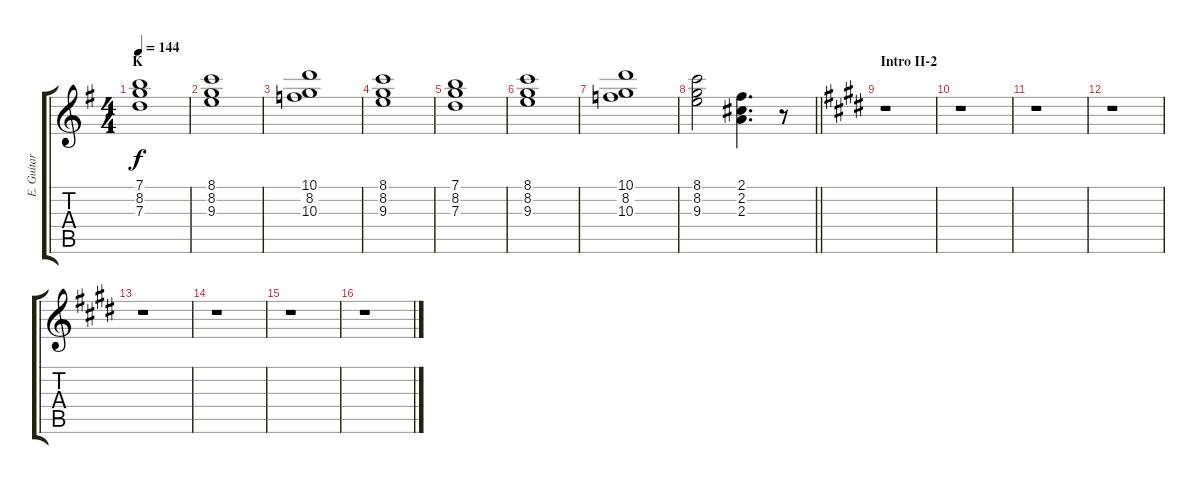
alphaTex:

\track ("E. Guitar III" "E. Guitar ") {instrument electricguitarclean}
\staff {score tabs}
\tuning (E4 B3 G3 D3 A2 E2) {hide}
\ts (4 4)
\section ("" "K")
\tempo 144
\clef g2
\ks g
(7.1 8.2 7.3).1{dy f} |
(8.1 8.2 9.3).1 |
(10.1 8.2 10.3).1 |
(8.1 8.2 9.3).1 |
(7.1 8.2 7.3).1 |
(8.1 8.2 9.3).1 |
(10.1 8.2 10.3).1 |
\barLineRight lightlight
(8.1 8.2 9.3).2 (2.1 2.2 2.3).4{d} r.8 |
\section ("" "Intro II-2")
\ks e
r.1 |
r.1 |
r.1 |
r.1 |
r.1 |
r.1 |
r.1 |
r.1
